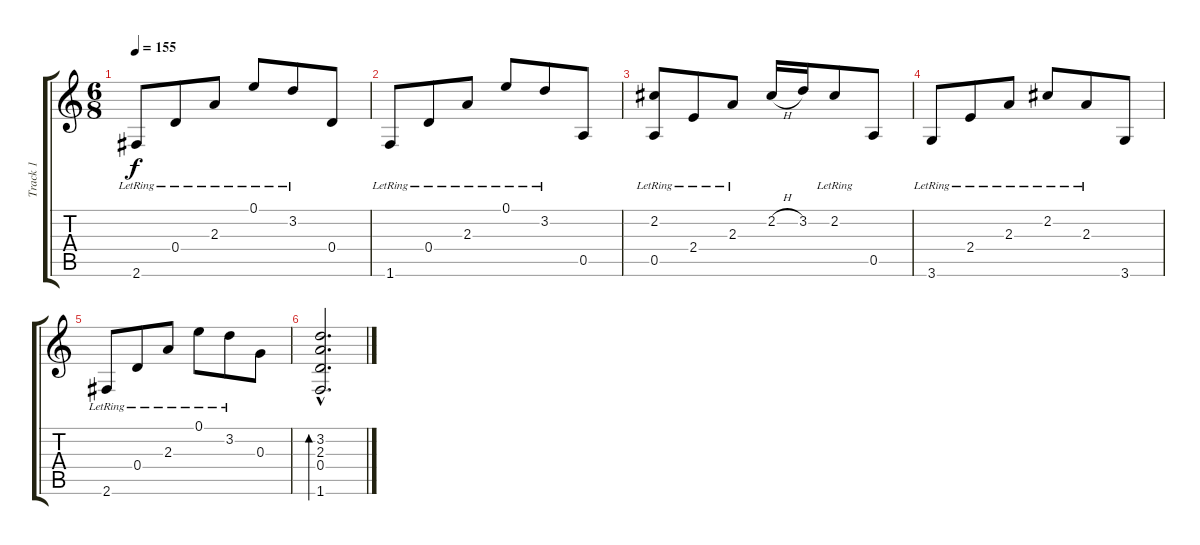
\track ("Track 1" "Track 1") {instrument acousticguitarnylon}
\staff {score tabs}
\tuning (E4 B3 G3 D3 A2 E2) {hide}
\ts (6 8)
\tempo 155
\clef g2
\ks c
2.6{lr}.8{dy f} 0.4{lr}.8 2.3{lr}.8 0.1{lr}.8 3.2{lr}.8 0.4.8 |
1.6{lr}.8 0.4{lr}.8 2.3{lr}.8 0.1{lr}.8 3.2{lr}.8 0.5.8 |
(2.2{lr} 0.5{lr}).8 2.4{lr}.8 2.3{lr}.8 2.2{h}.16 3.2.16 2.2{lr}.8 0.5.8 |
3.6{lr}.8 2.4{lr}.8 2.3{lr}.8 2.2{lr}.8 2.3{lr}.8 3.6.8 |
2.6{lr}.8 0.4{lr}.8 2.3{lr}.8 0.1{lr}.8 3.2{lr}.8 0.3.8 |
(3.2{hac} 2.3{hac} 0.4{hac} 1.6{hac}).2{d bd 480}
